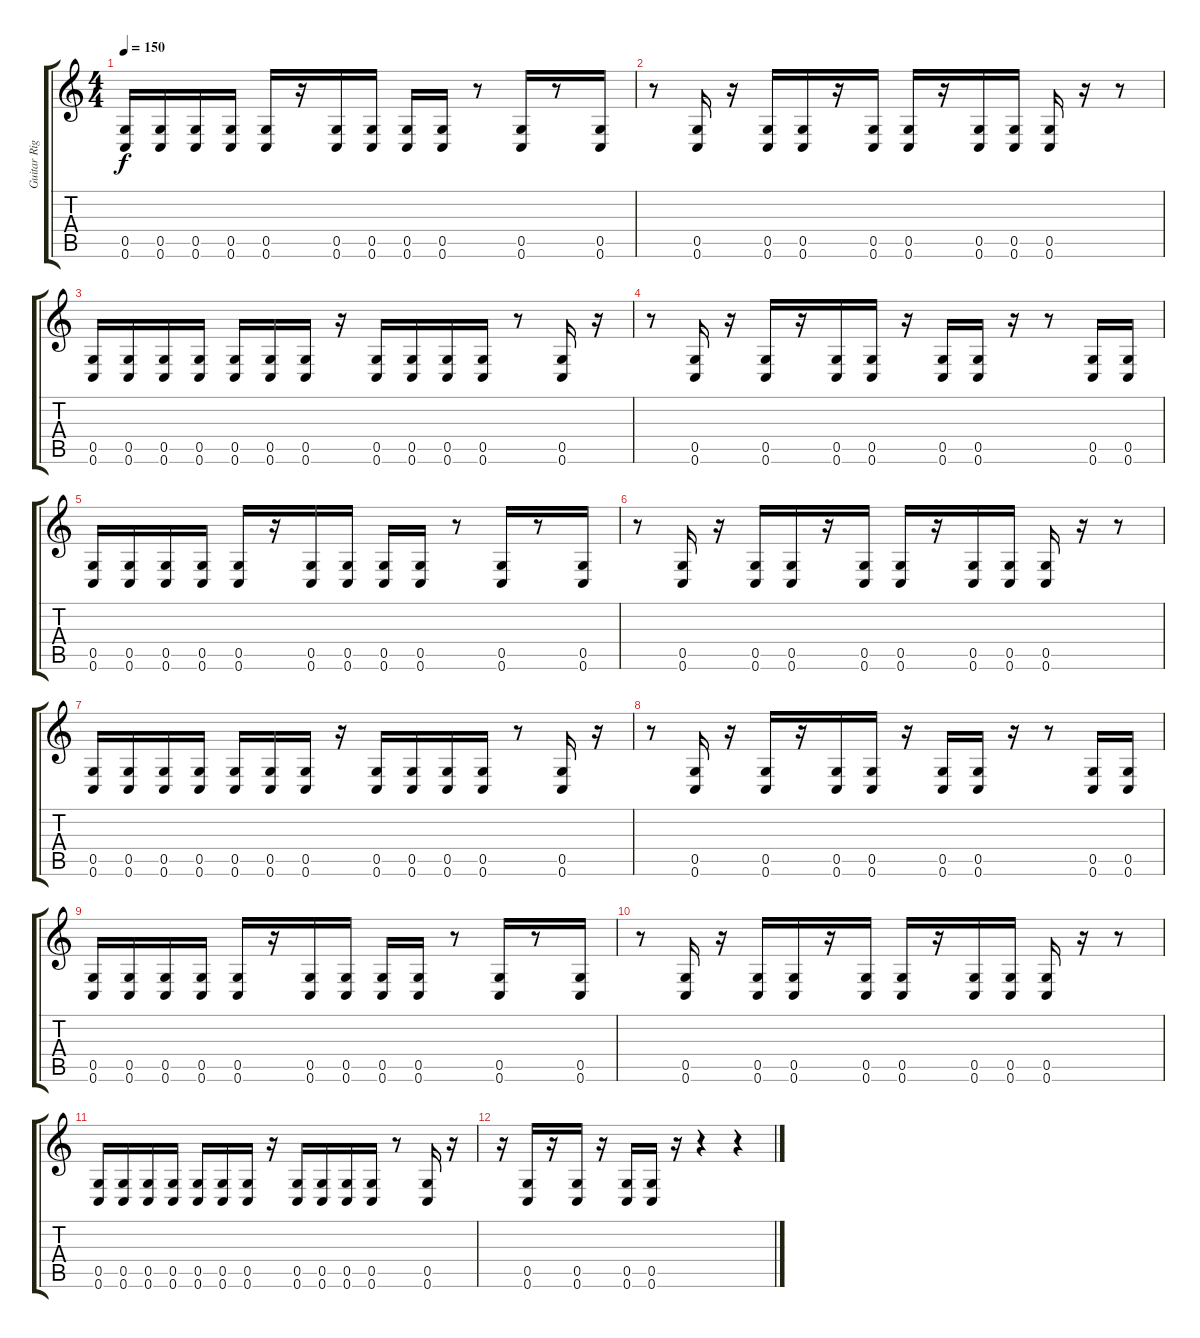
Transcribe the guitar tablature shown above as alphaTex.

\track ("Guitar Right" "Guitar Rig") {instrument overdrivenguitar}
\staff {score tabs}
\tuning (D4 A3 F3 C3 G2 C2) {hide}
\ts (4 4)
\tempo 150
\clef g2
\ks c
(0.5 0.6).16{dy f} (0.5 0.6).16 (0.5 0.6).16 (0.5 0.6).16 (0.5 0.6).16 r.16 (0.5 0.6).16 (0.5 0.6).16 (0.5 0.6).16 (0.5 0.6).16 r.8 (0.5 0.6).16 r.8 (0.5 0.6).16 |
r.8 (0.5 0.6).16 r.16 (0.5 0.6).16 (0.5 0.6).16 r.16 (0.5 0.6).16 (0.5 0.6).16 r.16 (0.5 0.6).16 (0.5 0.6).16 (0.5 0.6).16 r.16 r.8 |
(0.5 0.6).16 (0.5 0.6).16 (0.5 0.6).16 (0.5 0.6).16 (0.5 0.6).16 (0.5 0.6).16 (0.5 0.6).16 r.16 (0.5 0.6).16 (0.5 0.6).16 (0.5 0.6).16 (0.5 0.6).16 r.8 (0.5 0.6).16 r.16 |
r.8 (0.5 0.6).16 r.16 (0.5 0.6).16 r.16 (0.5 0.6).16 (0.5 0.6).16 r.16 (0.5 0.6).16 (0.5 0.6).16 r.16 r.8 (0.5 0.6).16 (0.5 0.6).16 |
(0.5 0.6).16 (0.5 0.6).16 (0.5 0.6).16 (0.5 0.6).16 (0.5 0.6).16 r.16 (0.5 0.6).16 (0.5 0.6).16 (0.5 0.6).16 (0.5 0.6).16 r.8 (0.5 0.6).16 r.8 (0.5 0.6).16 |
r.8 (0.5 0.6).16 r.16 (0.5 0.6).16 (0.5 0.6).16 r.16 (0.5 0.6).16 (0.5 0.6).16 r.16 (0.5 0.6).16 (0.5 0.6).16 (0.5 0.6).16 r.16 r.8 |
(0.5 0.6).16 (0.5 0.6).16 (0.5 0.6).16 (0.5 0.6).16 (0.5 0.6).16 (0.5 0.6).16 (0.5 0.6).16 r.16 (0.5 0.6).16 (0.5 0.6).16 (0.5 0.6).16 (0.5 0.6).16 r.8 (0.5 0.6).16 r.16 |
r.8 (0.5 0.6).16 r.16 (0.5 0.6).16 r.16 (0.5 0.6).16 (0.5 0.6).16 r.16 (0.5 0.6).16 (0.5 0.6).16 r.16 r.8 (0.5 0.6).16 (0.5 0.6).16 |
(0.5 0.6).16 (0.5 0.6).16 (0.5 0.6).16 (0.5 0.6).16 (0.5 0.6).16 r.16 (0.5 0.6).16 (0.5 0.6).16 (0.5 0.6).16 (0.5 0.6).16 r.8 (0.5 0.6).16 r.8 (0.5 0.6).16 |
r.8 (0.5 0.6).16 r.16 (0.5 0.6).16 (0.5 0.6).16 r.16 (0.5 0.6).16 (0.5 0.6).16 r.16 (0.5 0.6).16 (0.5 0.6).16 (0.5 0.6).16 r.16 r.8 |
(0.5 0.6).16 (0.5 0.6).16 (0.5 0.6).16 (0.5 0.6).16 (0.5 0.6).16 (0.5 0.6).16 (0.5 0.6).16 r.16 (0.5 0.6).16 (0.5 0.6).16 (0.5 0.6).16 (0.5 0.6).16 r.8 (0.5 0.6).16 r.16 |
r.16 (0.5 0.6).16 r.16 (0.5 0.6).16 r.16 (0.5 0.6).16 (0.5 0.6).16 r.16 r.4 r.4
